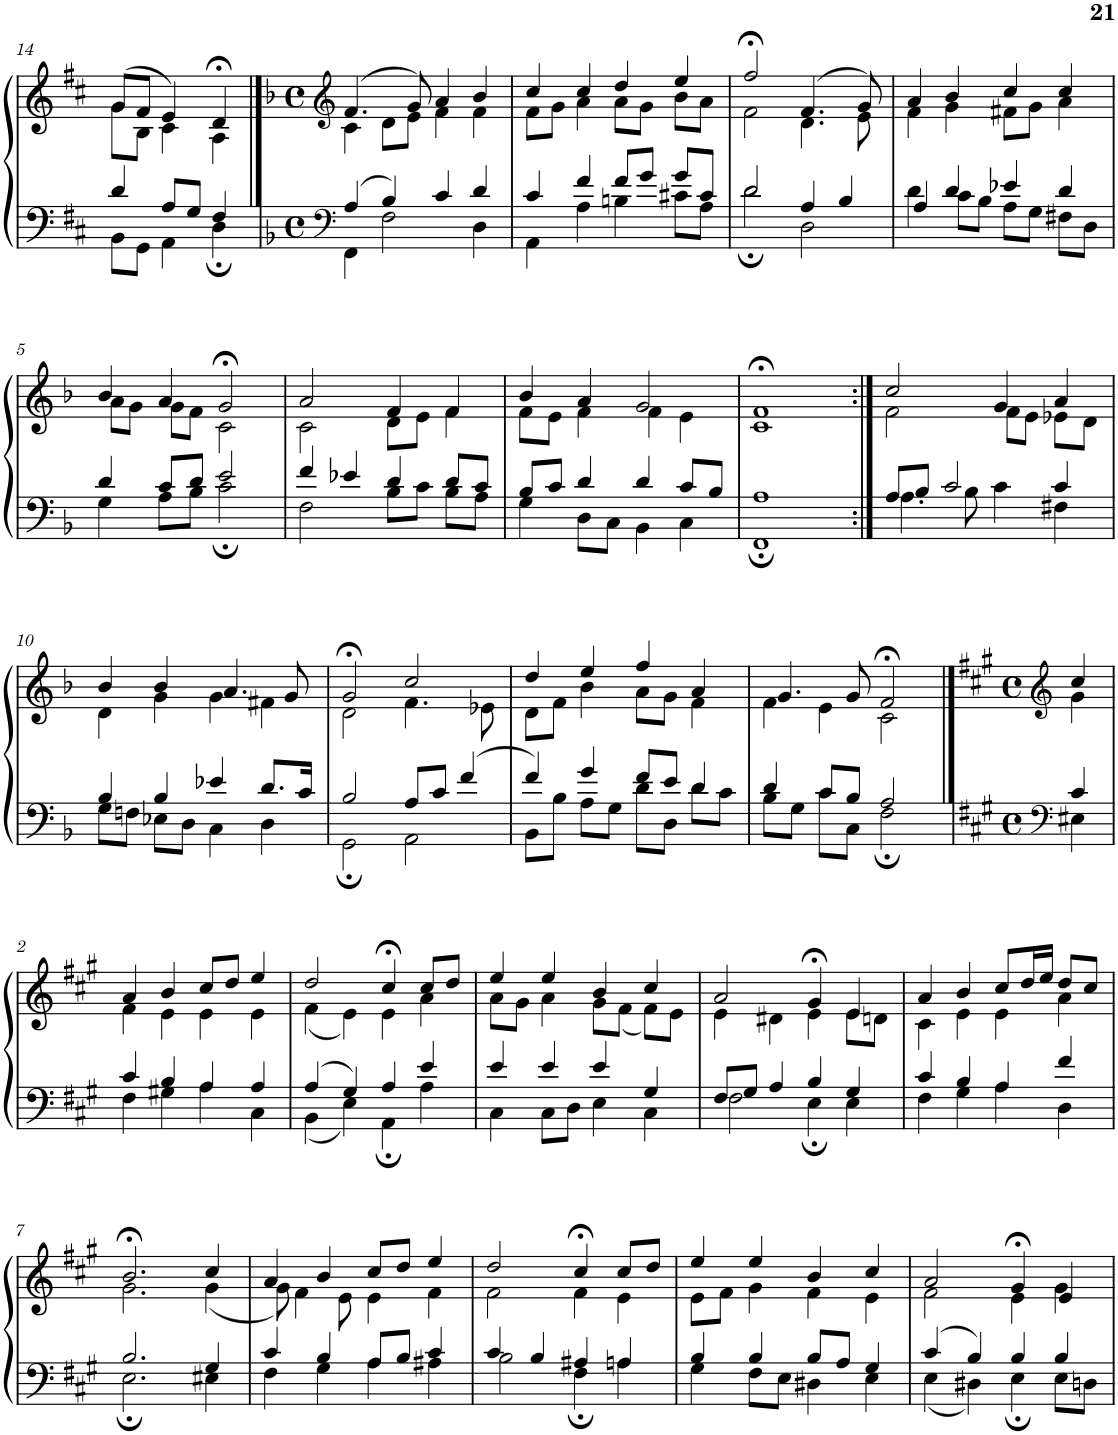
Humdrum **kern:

**kern	**kern
*part1	*part1
*staff2	*staff1
*I"Piano	*
*I'Pno	*
!!LO:PB:g=z
*clefF4	*clefG2
*k[f#c#]	*k[f#c#]
*M4/4	*M4/4
*met(c)	*met(c)
=14	=14
*^	*^
4d/	8BB\L	(>8g/L	8g\L
.	8GG\J	8f#/J	8B\J
8A/L	4AA\	4e/)	4c#\
8G/J	.	.	.
4F#/	4D;\	4d;</	4A\
==1	==1	==1	==1
*clefF4	*	*clefG2	*
*k[b-]	*	*k[b-]	*
*M4/4	*	*M4/4	*
*met(c)	*	*met(c)	*
4A/	4FF\	(>4.f/	4c\
4B-/	2F\	.	8d\L
.	.	8g/)	8e\J
4c/	.	4a/	4f\
4d/	4D\	4b-/	4f\
=2	=2	=2	=2
4c/	4AA\	4cc/	8f\L
.	.	.	8g\J
4f/	4A\	4cc/	4a\
8f/L	4Bn\	4dd/	8a\L
8g/J	.	.	8g\J
8g/L	8c#X\L	4ee/	8b-\L
8c#/J	8A\J	.	8a\J
=3	=3	=3	=3
2d/	2d;\	2ff;</	2f\
4A/	2D\	(>4.f/	4.d\
4B-/	.	.	.
.	.	8g/)	8e\
=4	=4	=4	=4
4A/	4d\	4a/	4f\
4d/	8c\L	4b-/	4g\
.	8B-\J	.	.
4e-X/	8A\L	4cc/	8f#X\L
.	8G\J	.	8g\J
4d/	8F#X\L	4cc/	4a\
.	8D\J	.	.
!!LO:LB:g=z	!!
=5	=5	=5	=5
4d/	4G\	4b-/	8a\L
.	.	.	8g\J
8c/L	8A\L	4a/	8g\L
8d/J	8B-\J	.	8f\J
2e/	2c;\	2g;</	2c\
=6	=6	=6	=6
4f/	2F\	2a/	2c\
4e-X/	.	.	.
4d/	8B-\L	4f/	8d\L
.	8c\J	.	8e\J
8d/L	8B-\L	4f/	4f\
8c/J	8A\J	.	.
=7	=7	=7	=7
8B-/L	4G\	4b-/	8f\L
8c/J	.	.	8e\J
4d/	8D\L	4a/	4f\
.	8C\J	.	.
4d/	4BB-\	2g/	4f\
8c/L	4C\	.	4e\
8B-/J	.	.	.
=8	=8	=8	=8
1A	1FF;	1f;<	1c
=9:|!	=9:|!	=9:|!	=9:|!
8A/L	4.A\	2cc/	2f\
8B-/J	.	.	.
2c/	.	.	.
.	8B-\	.	.
.	4c\	4g/	8f\L
.	.	.	8e\J
4c/	4F#X\	4a/	8e-X\L
.	.	.	8d\J
!!LO:LB:g=z	!!
=10	=10	=10	=10
4B-/	8G\L	4b-/	4d\
.	8Fn\J	.	.
4B-/	8E-X\L	4b-/	4g\
.	8D\J	.	.
4e-X/	4C\	4.a/	4g\
8.d/L	4D\	.	4f#X\
.	.	8g/	.
16c/Jk	.	.	.
=11	=11	=11	=11
2B-/	2GG;\	2g;</	2d\
8A/L	2AA\	2cc/	4.f\
8c/J	.	.	.
4f/	.	.	.
.	.	.	8e-X\
=12	=12	=12	=12
4f/	8BB-\L	4dd/	8d\L
.	8B-\J	.	8f\J
4g/	8A\L	4ee/	4b-\
.	8G\J	.	.
8f/L	8d\L	4ff/	8a\L
8e/J	8D\J	.	8g\J
4d/	8d\L	4a/	4f\
.	8c\J	.	.
=13	=13	=13	=13
4d/	8B-\L	4.g/	4f\
.	8G\J	.	.
8c/L	8c\L	.	4e\
8B-/J	8C\J	8g/	.
2A/	2F;\	2f;</	2c\
==1	==1	==1	==1
*clefF4	*	*clefG2	*
*k[f#c#g#]	*	*k[f#c#g#]	*
*M4/4	*	*M4/4	*
*met(c)	*	*met(c)	*
4c#/	4E#X\	4cc#/	4g#\
!!LO:LB:g=z	!!
=2	=2	=2	=2
4c#/	4F#\	4a/	4f#\
4B/	4G#X\	4b/	4e\
4A/	4A\	8cc#/L	4e\
.	.	8dd/J	.
4A/	4C#\	4ee/	4e\
=3	=3	=3	=3
4A/	4BB\	2dd/	(<4f#\
4G#/	4E\	.	4e\)
4A/	4AA;\	4cc#;</	4e\
4e/	4A\	8cc#/L	4a\
.	.	8dd/J	.
=4	=4	=4	=4
4e/	4C#\	4ee/	8a\L
.	.	.	8g#\J
4e/	8C#\L	4ee/	4a\
.	8D\J	.	.
4e/	4E\	4b/	8g#\L
.	.	.	(<8f#\J
4G#/	4C#\	4cc#/	8f#\L)
.	.	.	8e\J
=5	=5	=5	=5
8F#/L	2F#\	2a/	4e\
8G#/J	.	.	.
4A/	.	.	4d#X\
4B/	4E;\	4g#;</	4e\
4G#/	4E\	4e/	8e\L
.	.	.	8dn\J
=6	=6	=6	=6
4c#/	4F#\	4a/	4c#\
4B/	4G#\	4b/	4e\
4A/	4A\	8cc#/L	4e\
.	.	16dd/L	.
.	.	16ee/JJ	.
4f#/	4D\	8dd/L	4a\
.	.	8cc#/J	.
!!LO:LB:g=z	!!
=7	=7	=7	=7
2.B/	2.E;\	2.b;</	2.g#\
4G#/	4E#X\	4cc#/	(<4g#\
=8	=8	=8	=8
4c#/	4F#\	4a/	8g#\)
.	.	.	4f#\
4B/	4G#\	4b/	.
.	.	.	8e\
8A/L	4A\	8cc#/L	4e\
8B/J	.	8dd/J	.
4c#/	4A#X\	4ee/	4f#\
=9	=9	=9	=9
4c#/	2B\	2dd/	2f#\
4B/	.	.	.
4A#X/	4F#;\	4cc#;</	4f#\
4An/	4A\	8cc#/L	4e\
.	.	8dd/J	.
=10	=10	=10	=10
4B/	4G#\	4ee/	8e\L
.	.	.	8f#\J
4B/	8F#\L	4ee/	4g#\
.	8E\J	.	.
8B/L	4D#X\	4b/	4f#\
8A/J	.	.	.
4G#/	4E\	4cc#/	4e\
=11	=11	=11	=11
4c#/	4E\	2a/	2f#\
4B/	4D#X\	.	.
4B/	4E;\	4g#;</	4e\
4B/	8E\L	4e/	4g#\
.	8Dn\J	.	.
*v	*v	*	*
*	*v	*v
=	=
*-	*-
